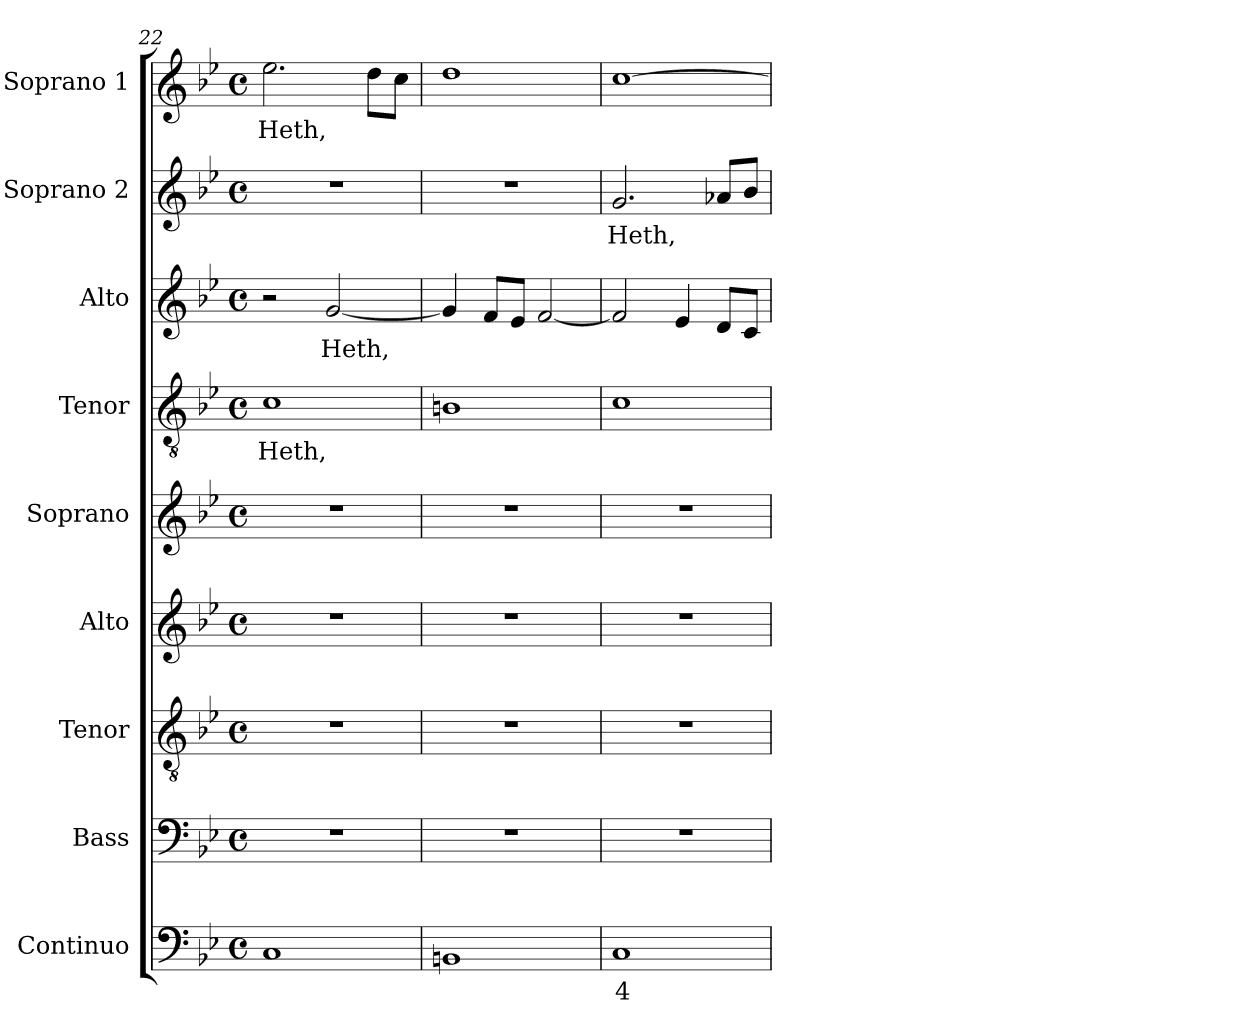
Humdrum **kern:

**kern	**text	**kern	**kern	**kern	**kern	**kern	**text	**kern	**text	**kern	**text	**kern	**text
*part9	*part9	*part8	*part7	*part6	*part5	*part4	*part4	*part3	*part3	*part2	*part2	*part1	*part1
*staff9	*staff9	*staff8	*staff7	*staff6	*staff5	*staff4	*staff4	*staff3	*staff3	*staff2	*staff2	*staff1	*staff1
*I"Continuo	*	*I"Bass	*I"Tenor	*I"Alto	*I"Soprano	*I"Tenor	*	*I"Alto	*	*I"Soprano 2	*	*I"Soprano 1	*
*I'Cont.	*	*I'B.	*I'T.	*I'A.	*I'S.	*I'T.	*	*I'A.	*	*I'S2.	*	*I'S1.	*
*clefF4	*	*clefF4	*clefGv2	*clefG2	*clefG2	*clefGv2	*	*clefG2	*	*clefG2	*	*clefG2	*
*	*	*	*ITrd7c12	*	*	*ITrd7c12	*	*	*	*	*	*	*
*k[b-e-]	*	*k[b-e-]	*k[b-e-]	*k[b-e-]	*k[b-e-]	*k[b-e-]	*	*k[b-e-]	*	*k[b-e-]	*	*k[b-e-]	*
*B-:	*	*B-:	*B-:	*B-:	*B-:	*B-:	*	*B-:	*	*B-:	*	*B-:	*
*M4/4	*	*M4/4	*M4/4	*M4/4	*M4/4	*M4/4	*	*M4/4	*	*M4/4	*	*M4/4	*
*met(c)	*	*met(c)	*met(c)	*met(c)	*met(c)	*met(c)	*	*met(c)	*	*met(c)	*	*met(c)	*
=22	=22	=22	=22	=22	=22	=22	=22	=22	=22	=22	=22	=22	=22
!	!	!	!	!	!	!	!LO:LY:b:color=#000000	!	!	!	!	!	!
!	!	!	!	!	!	!	!	!	!	!	!	!	!LO:LY:b:color=#000000
1Ci	.	1r	1r	1r	1r	1Ci	Heth,	2r	.	1r	.	2.ee-i\	Heth,
!	!	!	!	!	!	!	!	!	!LO:LY:b:color=#000000	!	!	!	!
.	.	.	.	.	.	.	.	[<2gi/	Heth,	.	.	.	.
.	.	.	.	.	.	.	.	.	.	.	.	8ddi\L	.
.	.	.	.	.	.	.	.	.	.	.	.	8cci\J	.
!!LO:LB:g=z
=23	=23	=23	=23	=23	=23	=23	=23	=23	=23	=23	=23	=23	=23
1BBni	.	1r	1r	1r	1r	1BBni	.	4gi/]	.	1r	.	1ddi	.
.	.	.	.	.	.	.	.	8fi/L	.	.	.	.	.
.	.	.	.	.	.	.	.	8e-i/J	.	.	.	.	.
.	.	.	.	.	.	.	.	[<2fi/	.	.	.	.	.
=24	=24	=24	=24	=24	=24	=24	=24	=24	=24	=24	=24	=24	=24
!	!LO:LY:b:color=#000000	!	!	!	!	!	!	!	!	!	!	!	!
!	!	!	!	!	!	!	!	!	!	!	!LO:LY:b:color=#000000	!	!
1Ci	4	1r	1r	1r	1r	1Ci	.	2fi/]	.	2.gi/	Heth,	[>1cci	.
.	.	.	.	.	.	.	.	4e-i/	.	.	.	.	.
.	.	.	.	.	.	.	.	8di/L	.	8a-i/L	.	.	.
.	.	.	.	.	.	.	.	8ci/J	.	8b-i/J	.	.	.
=	=	=	=	=	=	=	=	=	=	=	=	=	=
*-	*-	*-	*-	*-	*-	*-	*-	*-	*-	*-	*-	*-	*-
